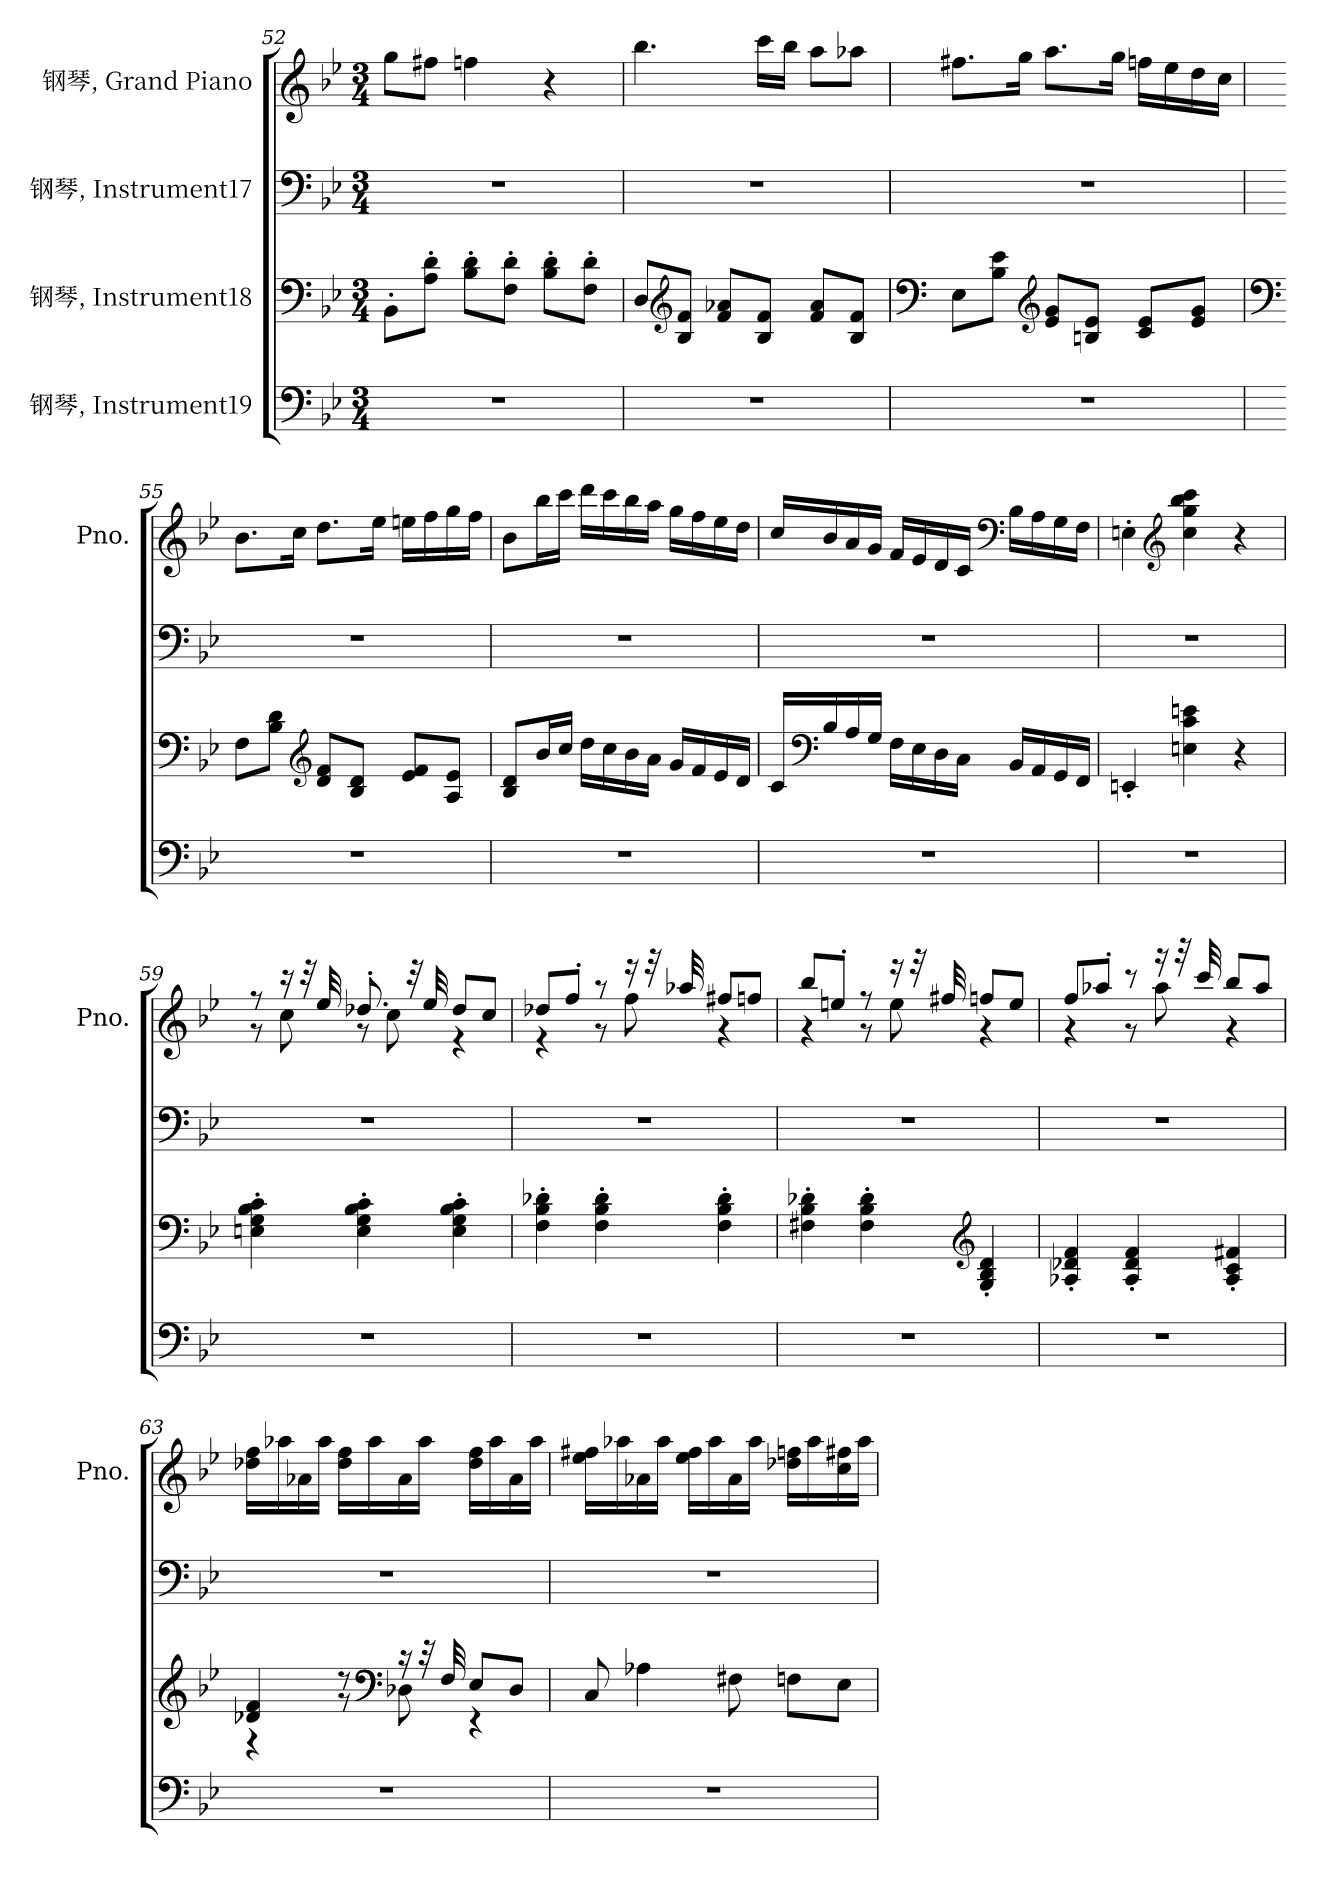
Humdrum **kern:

**kern	**kern	**kern	**kern
*part4	*part3	*part2	*part1
*staff4	*staff3	*staff2	*staff1
*I"钢琴, Instrument19	*I"钢琴, Instrument18	*I"钢琴, Instrument17	*I"钢琴, Grand Piano
*	*	*	*I'Pno.
*clefF4	*clefF4	*clefF4	*clefG2
*k[b-e-]	*k[b-e-]	*k[b-e-]	*k[b-e-]
*M3/4	*M3/4	*M3/4	*M3/4
=52	=52	=52	=52
2.r	8BB-'\L	2.r	8gg\L
.	8A\' 8d\'J	.	8ff#X\J
.	8B-\' 8d\'L	.	4ffn\
.	8F\' 8d\'J	.	.
.	8B-\' 8d\'L	.	4r
.	8F\' 8d\'J	.	.
!!LO:LB:g=z
=53	=53	=53	=53
2.r	8D/L	2.r	4.bb-\
*	*clefG2	*	*
.	8B-/ 8f/J	.	.
.	8f/ 8a-X/L	.	.
.	8B-/ 8f/J	.	16ccc\LL
.	.	.	16bb-\JJ
.	8f/ 8a-/L	.	8aa\L
.	8B-/ 8f/J	.	8aa-X\J
=54	=54	=54	=54
*	*clefF4	*	*
2.r	8E-\L	2.r	8.ff#X\L
.	8B-\ 8e-\J	.	.
.	.	.	16gg\Jk
*	*clefG2	*	*
.	8e-/ 8g/L	.	8.aa\L
.	8Bn/ 8e-/J	.	.
.	.	.	16gg\Jk
.	8c/ 8e-/L	.	16ffn\LL
.	.	.	16ee-\
.	8e-/ 8g/J	.	16dd\
.	.	.	16cc\JJ
=55	=55	=55	=55
*	*clefF4	*	*
2.r	8F\L	2.r	8.b-\L
.	8B-\ 8d\J	.	.
.	.	.	16cc\Jk
*	*clefG2	*	*
.	8d/ 8f/L	.	8.dd\L
.	8B-/ 8d/J	.	.
.	.	.	16ee-\Jk
.	8e-/ 8f/L	.	16een\LL
.	.	.	16ff\
.	8A/ 8e-/J	.	16gg\
.	.	.	16ff\JJ
!!LO:LB:g=z
=56	=56	=56	=56
2.r	8B-/ 8d/L	2.r	8b-\L
.	16b-/L	.	16bb-\L
.	16cc/JJ	.	16ccc\JJ
.	16dd\LL	.	16ddd\LL
.	16cc\	.	16ccc\
.	16b-\	.	16bb-\
.	16a\JJ	.	16aa\JJ
.	16g/LL	.	16gg\LL
.	16f/	.	16ff\
.	16e-/	.	16ee-\
.	16d/JJ	.	16dd\JJ
=57	=57	=57	=57
2.r	16c/LL	2.r	16cc/LL
*	*clefF4	*	*
.	16B-/	.	16b-/
.	16A/	.	16a/
.	16G/JJ	.	16g/JJ
.	16F\LL	.	16f/LL
.	16E-\	.	16e-/
.	16D\	.	16d/
.	16C\JJ	.	16c/JJ
*	*	*	*clefF4
.	16BB-/LL	.	16B-\LL
.	16AA/	.	16A\
.	16GG/	.	16G\
.	16FF/JJ	.	16F\JJ
=58	=58	=58	=58
2.r	4EEn'/	2.r	4En'\
*	*	*	*clefG2
.	4En\ 4c\ 4en\	.	4cc\ 4gg\ 4bb-\ 4ccc\
.	4r	.	4r
!!LO:PB:g=z
=59	=59	=59	=59
*	*	*	*^
2.r	4En\' 4G\' 4B-\' 4c\'	2.r	8r	8r
.	.	.	16r	8cc\
.	.	.	32r	.
.	.	.	32ee-/	.
.	4E\' 4G\' 4B-\' 4c\'	.	8.dd-X'/	8r
.	.	.	.	8cc\
.	.	.	32r	.
.	.	.	32ee-/	.
.	4E\' 4G\' 4B-\' 4c\'	.	8dd-/L	4r
.	.	.	8cc/J	.
=60	=60	=60	=60	=60
2.r	4F\' 4B-\' 4d-X\'	2.r	8dd-X/L	4r
.	.	.	8ff'/J	.
.	4F\' 4B-\' 4d-\'	.	8r	8r
.	.	.	16r	8ff\
.	.	.	32r	.
.	.	.	32aa-X/	.
.	4F\' 4B-\' 4d-\'	.	8ff#X/L	4r
.	.	.	8ffn/J	.
=61	=61	=61	=61	=61
2.r	4F#X\' 4B-\' 4d-X\'	2.r	8bb-/L	4r
.	.	.	8een'/J	.
.	4F#\' 4B-\' 4d-\'	.	8r	8r
.	.	.	16r	8ee\
.	.	.	32r	.
.	.	.	32ff#X/	.
*	*clefG2	*	*	*
.	4G/' 4B-/' 4d-/'	.	8ffn/L	4r
.	.	.	8ee/J	.
!!LO:LB:g=z	!!
=62	=62	=62	=62	=62
2.r	4A-X/' 4d-X/' 4f/'	2.r	8ff/L	4r
.	.	.	8aa-X'/J	.
.	4A-/' 4d-/' 4f/'	.	8r	8r
.	.	.	16r	8aa-\
.	.	.	32r	.
.	.	.	32ccc/	.
.	4A-/' 4c/' 4f#X/'	.	8bb-/L	4r
.	.	.	8aa-/J	.
*	*	*	*v	*v
=63	=63	=63	=63
*	*^	*	*
2.r	4d-X/ 4f/	4r	2.r	16dd-X\ 16ff\LL
.	.	.	.	16aa-X\
.	.	.	.	16a-X\
.	.	.	.	16aa-\JJ
.	8r	8r	.	16dd-\ 16ff\LL
.	.	.	.	16aa-\
*	*clefF4	*	*	*
.	16r	8D-X\	.	16a-\
.	32r	.	.	16aa-\JJ
.	32F/	.	.	.
.	8E-/L	4r	.	16dd-\ 16ff\LL
.	.	.	.	16aa-\
.	8D-/J	.	.	16a-\
.	.	.	.	16aa-\JJ
*	*v	*v	*	*
!!LO:LB:g=z
=64	=64	=64	=64
2.r	8C/	2.r	16ee-\ 16ff#X\LL
.	.	.	16aa-X\
.	4A-X\	.	16a-X\
.	.	.	16aa-\JJ
.	.	.	16ee-\ 16ff#\LL
.	.	.	16aa-\
.	8F#X\	.	16a-\
.	.	.	16aa-\JJ
.	8Fn\L	.	16dd-X\ 16ffn\LL
.	.	.	16aa-\
.	8E-\J	.	16cc\ 16ff#X\
.	.	.	16aa-\JJ
=	=	=	=
*-	*-	*-	*-
